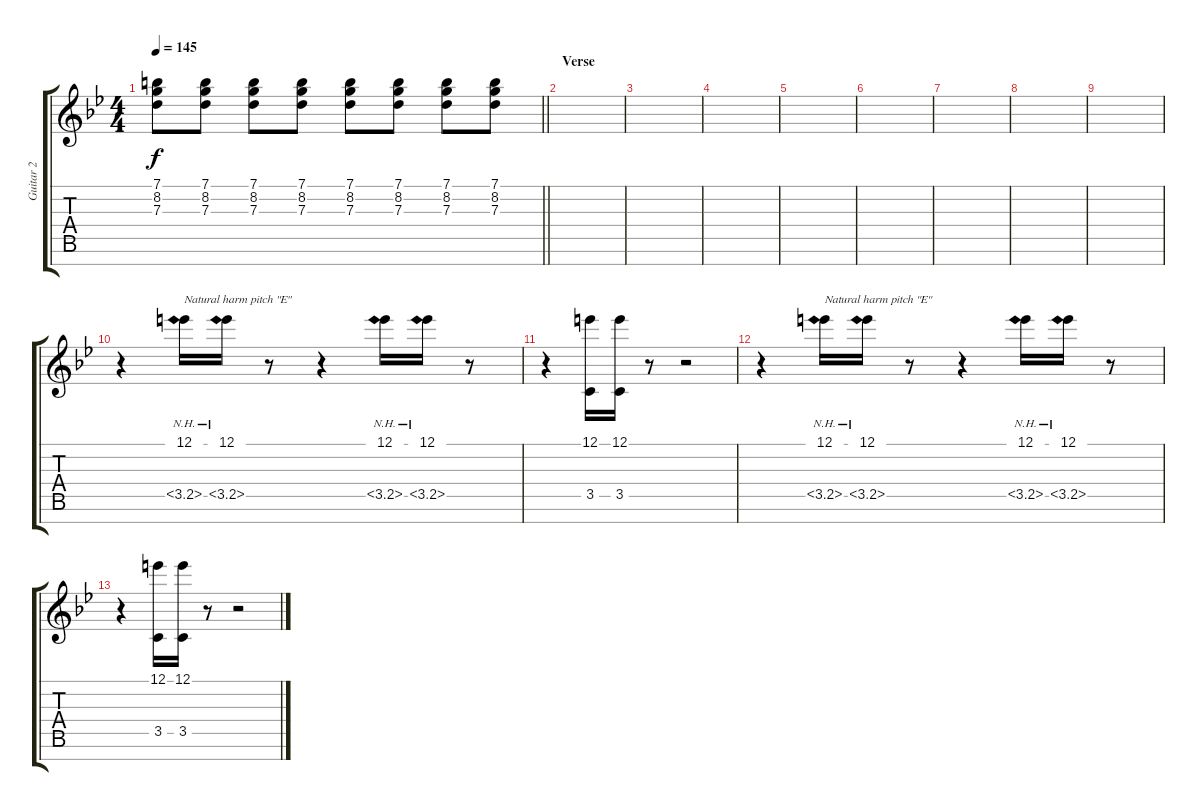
\track ("Guitar 2" "Guitar 2") {instrument overdrivenguitar}
\staff {score tabs}
\tuning (E4 B3 G3 D3 A2 E2 B1) {hide}
\ts (4 4)
\tempo 145
\clef g2
\barLineRight lightlight
\ks bb
(7.1 8.2 7.3).8{dy f} (7.1 8.2 7.3).8 (7.1 8.2 7.3).8 (7.1 8.2 7.3).8 (7.1 8.2 7.3).8 (7.1 8.2 7.3).8 (7.1 8.2 7.3).8 (7.1 8.2 7.3).8 |
\section ("" "Verse")
|
|
|
|
|
|
|
|
r.4 (12.1 3.5{nh}).16{txt "Natural harm pitch \"E\""} (12.1 3.5{nh}).16 r.8 r.4 (12.1 3.5{nh}).16 (12.1 3.5{nh}).16 r.8 |
r.4 (12.1 3.5).16 (12.1 3.5).16 r.8 r.2 |
r.4 (12.1 3.5{nh}).16{txt "Natural harm pitch \"E\""} (12.1 3.5{nh}).16 r.8 r.4 (12.1 3.5{nh}).16 (12.1 3.5{nh}).16 r.8 |
r.4 (12.1 3.5).16 (12.1 3.5).16 r.8 r.2
